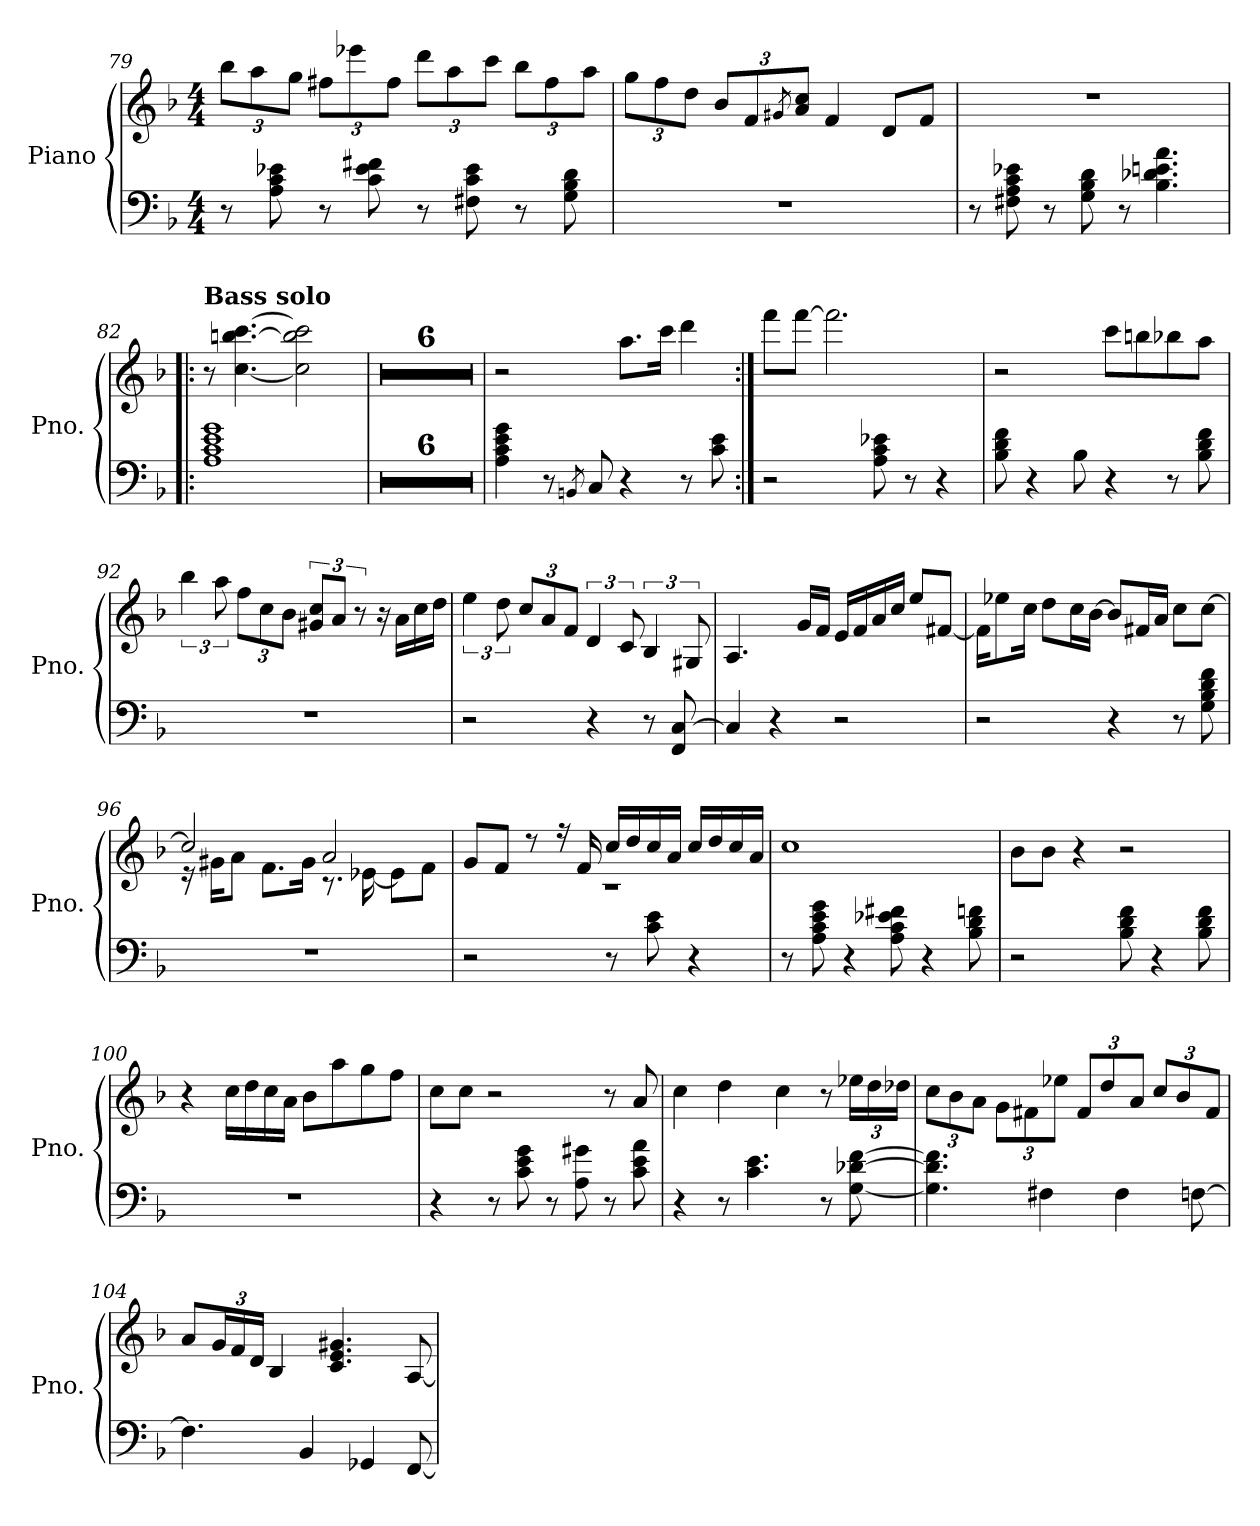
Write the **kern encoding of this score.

**kern	**kern
*part1	*part1
*staff2	*staff1
*I"Piano	*
*I'Pno.	*
!!LO:LB:g=z
*clefF4	*clefG2
*k[b-]	*k[b-]
*M4/4	*M4/4
*	*Xbrackettup
=79	=79
8r	12bb-\L
.	12aa\
8A\ 8c\ 8e-X\	.
.	12gg\J
8r	12ff#X\L
.	12eee-X\
8c\ 8e-\ 8f#X\	.
.	12ff#\J
8r	12ddd\L
.	12aa\
8F#X\ 8c\ 8e-\	.
.	12ccc\J
8r	12bb-\L
.	12ff#\
8G\ 8B-\ 8d\	.
.	12aa\J
=80	=80
1r	12gg\L
.	12ff\
.	12dd\J
.	12b-/L
.	12f/
.	8qg#X/
.	12a/ 12cc/J
.	4f/
.	8d/L
.	8f/J
=81	=81
8r	1r
8F#X\ 8A\ 8c\ 8e-X\	.
8r	.
8G\ 8B-\ 8d\	.
8r	.
4.B-\ 4.d-X\ 4.en\ 4.a\	.
!!LO:LB:g=z
=82!|:	=82!|:
!	!LO:TX:B:t=Bass solo
1A 1c 1e 1g	8r
.	[4.cc\ [4.bbn\ [4.ccc\
.	2cc\] 2bb\] 2ccc\]
=83	=83
1r	1r
=84	=84
1r	1r
=85	=85
1r	1r
=86	=86
1r	1r
=87	=87
1r	1r
=88	=88
1r	1r
=89	=89
4A\ 4c\ 4e\ 4g\	2r
8r	.
8qBBn/	.
8C/	.
4r	8.aa\L
.	16ccc\Jk
8r	4ddd\
8c\ 8e\	.
!!LO:LB:g=z
=90:|!	=90:|!
2r	8fff\L
.	[8fff\J
.	2.fff\]
8A\ 8c\ 8e-X\	.
8r	.
4r	.
=91	=91
8B-\ 8d\ 8f\	2r
4r	.
8B-\	.
4r	8ccc\L
.	8bbn\
8r	8bb-X\
8B-\ 8d\ 8f\	8aa\J
=92	=92
*	*brackettup
1r	6bb-\
.	12aa\
*	*Xbrackettup
.	12ff\L
.	12cc\
.	12b-\J
*	*brackettup
.	12g#X/ 12cc/L
.	12a/J
.	12r
.	16r
.	16a\LL
.	16cc\
.	16dd\JJ
=93	=93
2r	6ee\
.	12dd\
*	*Xbrackettup
.	12cc/L
.	12a/
.	12f/J
*	*brackettup
4r	6d/
.	12c/
8r	6B-/
8FF/ [8C/	.
.	12G#X/
!!LO:LB:g=z
=94	=94
4C/]	4.A/
4r	.
.	16g/LL
.	16f/JJ
2r	16e/LL
.	16f/
.	16a/
.	16cc/JJ
.	8ee/L
.	[8f#X/J
=95	=95
2r	16f#\KL]
.	8ee-X\
.	16cc\Jk
.	8dd\L
.	16cc\L
.	[16b-\JJ
4r	8b-/L]
.	16f#X/L
.	16a/JJ
8r	8cc\L
8G\ 8B-\ 8d\ 8f\	[8cc\J
=96	=96
*	*^
1r	2cc/]	16r
.	.	16g#X\KL
.	.	8a\J
.	.	8.f\L
.	.	16g#\Jk
.	2a/	8.r
.	.	[16e-X\
.	.	8e-\L]
.	.	8f\J
!!LO:LB:g=z	!!
=97	=97	=97
2r	8g/L	1r
.	8f/J	.
.	8r	.
.	16r	.
.	16f/	.
8r	16cc/LL	.
.	16dd/	.
8c\ 8e\	16cc/	.
.	16a/JJ	.
4r	16cc/LL	.
.	16dd/	.
.	16cc/	.
.	16a/JJ	.
*	*v	*v
=98	=98
8r	1cc
8A\ 8c\ 8e\ 8g\	.
4r	.
8A\ 8c\ 8e-X\ 8f#X\	.
4r	.
8B-\ 8d\ 8fn\	.
=99	=99
2r	8b-\L
.	8b-\J
.	4r
8B-\ 8d\ 8f\	2r
4r	.
8B-\ 8d\ 8f\	.
=100	=100
1r	4r
.	16cc\LL
.	16dd\
.	16cc\
.	16a\JJ
.	8b-\L
.	8aa\
.	8gg\
.	8ff\J
=101	=101
4r	8cc\L
.	8cc\J
8r	2r
8c\ 8e\ 8g\	.
8r	.
8A\ 8g#X\	.
8r	8r
8c\ 8e\ 8a\	8a/
!!LO:PB:g=z
=102	=102
4r	4cc\
8r	4dd\
4.c\ 4.e\	.
.	4cc\
8r	8r
*	*Xbrackettup
[8G\ [8d-X\ [8f\	24ee-X\LL
.	24dd\
.	24dd-X\JJ
=103	=103
4.G\] 4.d-\] 4.f\]	12cc\L
.	12b-\
.	12a\J
.	12g\L
.	12f#X\
4F#X\	.
.	12ee-X\J
.	12f#/L
.	12dd/
4F#\	.
.	12a/J
.	12cc/L
.	12b-/
[8Fn\	.
.	12f#/J
=104	=104
4.F\]	8a/L
.	24g/L
.	24f/
.	24d/JJ
.	4B-/
4BB-/	.
.	4.c/ 4.e/ 4.g#X/
4GG-X/	.
[8FF/	[8A/
=	=
*-	*-
